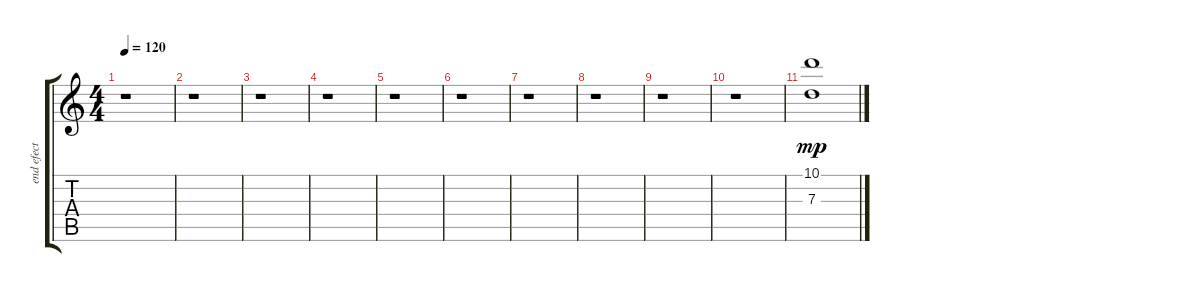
\track ("end efect" "end efect") {instrument acousticguitarsteel}
\staff {score tabs}
\tuning (E4 B3 G3 D3 A2 E2) {hide}
\ts (4 4)
\tempo 120
\clef g2
\ks c
r.1{dy mp} |
r.1 |
r.1 |
r.1 |
r.1 |
r.1 |
r.1 |
r.1 |
r.1 |
r.1 |
(10.1 7.3).1{instrument reversecymbal}
